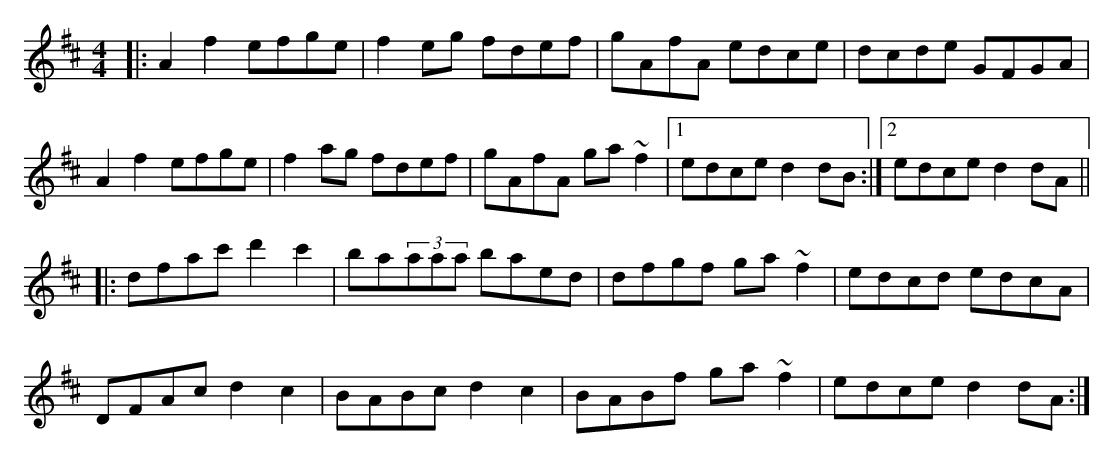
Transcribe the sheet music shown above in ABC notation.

X:1
M:4/4
K:D
|:A2f2 efge|f2eg fdef|gAfA edce|dcde GFGA|
A2f2 efge|f2ag fdef|gAfA ga~f2|1 edced2dB:|2 edced2dA||
|:dfac'd'2c'2|ba(3aaa baed|dfgf ga~f2|edcd edcA|
DFAcd2c2|BABcd2c2|BABf ga~f2|edced2dA:|
